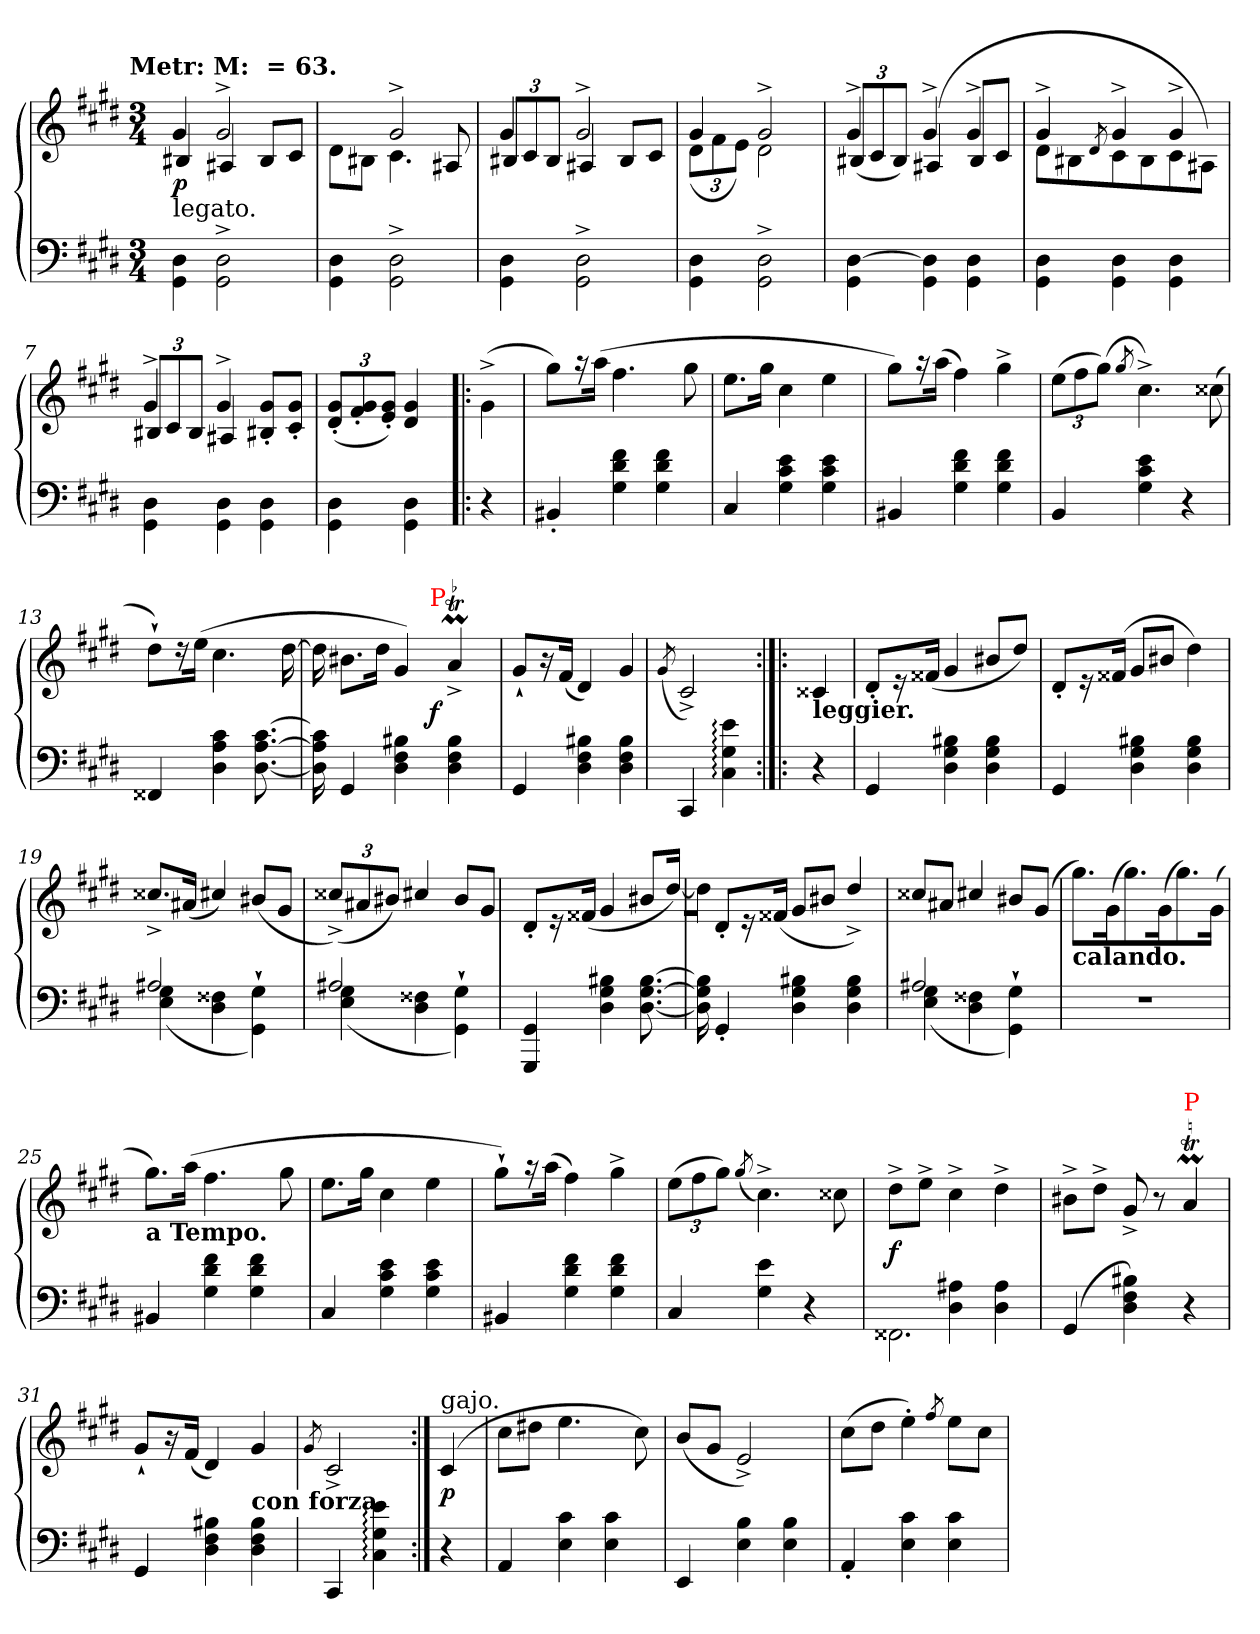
**kern	**kern	**dynam
*part1	*part1	*part1
*staff2	*staff1	*staff1/2
*clefF4	*clefG2	*
*k[f#c#g#d#]	*k[f#c#g#d#]	*
*c#:	*c#:	*
!!LO:TX:omd:t=Metr&colon; M&colon; &nbsp;=&nbsp;63.
*M3/4	*M3/4	*
*MM63	*MM63	*
=1	=1	=1
*	*^	*
!LO:TX:a:t=legato.	!	!	!
4D#\ 4GG#\	4g#	4B#X/	p
2D#^<\ 2GG#^<\	2g#^	4A#X/	.
.	.	8B#/L	.
.	.	8c#/J	.
=2	=2	=2	=2
4D#\ 4GG#\	4ryy	8d#\L	.
.	.	8B#XJ	.
2D#^<\ 2GG#^<\	2g#^	4.c#	.
.	.	8A#X/	.
=3	=3	=3	=3
*	*	*Xbrackettup	*
4D#\ 4GG#\	4g#	12B#XL	.
.	.	12c#/	.
.	.	12B#/J	.
2D#^<\ 2GG#^<\	2g#^	4A#X/	.
.	.	8B#/L	.
.	.	8c#/J	.
=4	=4	=4	=4
4D#\ 4GG#\	4g#	(12d#L	.
.	.	12f#	.
.	.	12eJ)	.
2D#^<\ 2GG#^<\	2g#^	2d#	.
=5	=5	=5	=5
[4D#\ 4GG#\	4g#^	(>12B#XL	.
.	.	12c#/	.
.	.	12B#/J)	.
4D#]\ 4GG#\	4g#^	(4A#X/	.
4D#\ 4GG#\	4g#^	8B#/L	.
.	.	8c#/J	.
=6	=6	=6	=6
4D#\ 4GG#\	4g#^	8d#L	.
.	.	8B#X	.
.	8qd#/	.	.
4D#\ 4GG#\	4g#^	8c#	.
.	.	8B#	.
4D#\ 4GG#\	4g#^	8c#	.
.	.	8A#XJ)	.
=7	=7	=7	=7
4D#\ 4GG#\	4g#^	12B#XL	.
.	.	12c#/	.
.	.	12B#/J	.
4D#\ 4GG#\	4g#^	4A#X/	.
4D#\ 4GG#\	8g#' 8B#X'L	4ryy	.
.	8g#' 8c#'J	.	.
*	*v	*v	*
=8	=8	=8
4D#\ 4GG#\	(<12g#'> 12d#'>L	.
.	12g#'> 12f#'>	.
.	12g#'> 12e'>J)	.
4D#\ 4GG#\	4g# 4d#	.
=!|:	=!|:	=!|:
4r	(>4g#^>\	.
=9	=9	=9
4BB#X'	8gg#L)	.
.	16r	.
.	(16aaJk	.
4f# 4d# 4G#	4.ff#	.
4f# 4d# 4G#	.	.
.	8gg#	.
=10	=10	=10
4C#	8.eeL	.
.	16gg#Jk	.
4e 4c# 4G#	4cc#	.
4e 4c# 4G#	4ee	.
=11	=11	=11
4BB#X	8gg#L)	.
.	16r	.
.	(16aaJk	.
4f# 4d# 4G#	4ff#)	.
4f# 4d# 4G#	4gg#^	.
=12	=12	=12
4BB	(12eeL	.
.	12ff#	.
.	(<12gg#J)	.
.	8qgg#/	.
4e 4c# 4G#	4.cc#^)	.
!LO:N:vis=4	!	!
8.r	.	.
!	!LO:N:vis=8	!
.	(16cc##X	.
=13	=13	=13
16ryy	16ryy	.
4FF##X	8dd#`L)	.
.	16r	.
.	(16eeJk	.
4c# 4A 4D#	4.cc#	.
[8.c# [8.A [8.D#	.	.
.	[16dd#	.
=14	=14	=14
*	*^	*
16c#] 16A] 16D#]	16dd#]	2ryy	.
4GG#	8.b#XL	.	.
.	16dd#Jk	.	.
4B#X 4F# 4D#	4g#)	.	.
!	!	!LO:TX:a:color=red:t=P	!
.	.	4ryy	f
!	!LO:TR:acc=-	!	!
4B# 4F# 4D#	4atM^>	.	.
.	.	16ryy	.
=15	=15	=15	=15
!	!LO:TX:a:B:t=con forza.	!	!
*	*v	*v	*
4GG#	8g#`L	.
.	16r	.
.	(16f#Jk	.
4B#X 4F# 4D#	4d#)	.
!LO:N:vis=4	!LO:N:vis=4	!
8B# 8F# 8D#	8g#	.
=16	=16	=16
8ryy	8ryy	.
.	(<8qg#/	.
4CC#	2c#^>)	.
4e: 4G#: 4C#:	.	.
=:|!|:	=:|!|:	=:|!|:
!	!LO:TX:b:B:t=leggier.	!
4r	4c##X	.
=17	=17	=17
4GG#	8d#'L	.
.	16r	.
.	(<16f##XJk	.
4B#X 4G# 4D#	4g#	.
4B# 4G# 4D#	8b#X/L	.
.	8dd#J)	.
=18	=18	=18
4GG#	8d#'L	.
.	16r	.
.	(<16f##XJk	.
4B#X 4G# 4D#	8g#L	.
.	8b#XJ	.
4B# 4G# 4D#	4dd#)	.
=19	=19	=19
*^	*	*
2A#X	(>4G# 4E	8.cc##X^/L	.
.	.	(<16a#XJk	.
.	4F##X 4D#	4cc#X/)	.
4ryy	4G#`\ 4GG#`\)	(<8b#XL	.
.	.	8g#J	.
=20	=20	=20	=20
2A#X	(>4G# 4E	(12cc##X^>/L)	.
.	.	12a#X	.
.	.	12b#XJ)	.
.	4F##X 4D#	4cc#X/	.
!LO:N:vis=4	!LO:N:vis=4	!	!
8.ryy	8.G#`\ 8.GG#`\)	8b#L	.
!	!	!LO:N:vis=8	!
.	.	16g#J	.
*v	*v	*	*
=21	=21	=21
16ryy	16ryy	.
4GG# 4GGG#	8d#'L	.
.	16r	.
.	(16f##XJk	.
4B#X 4G# 4D#	4g#	.
[8.B# [8.G# [8.D#	8b#X/L	.
.	[16dd#J)	.
=22	=22	=22
16B#] 16G#] 16D#]	16dd#J]	.
4GG#'	8d#'L	.
.	16r	.
.	(<16f##XJk	.
4B#X 4G# 4D#	8g#L	.
.	8b#XJ	.
4B# 4G# 4D#	4dd#^>/)	.
=23	=23	=23
*^	*	*
2A#X	(>4G# 4E	8cc##X/L	.
.	.	8a#XJ	.
.	4F##X 4D#	4cc#X/	.
4ryy	4G#`\ 4GG#`\)	8b#XL	.
.	.	(>8g#J	.
*v	*v	*	*
=24	=24	=24
!	!LO:TX:b:B:t=calando.	!
2.r	8.gg#L)	.
.	(16g#k	.
.	8.gg#)	.
.	(16g#k	.
.	8.gg#)	.
.	(16g#Jk	.
=25	=25	=25
!	!LO:TX:b:B:t=a Tempo.	!
4BB#X	8.gg#L)	.
.	(16aaJk	.
4f# 4d# 4G#	4.ff#	.
4f# 4d# 4G#	.	.
.	8gg#	.
=26	=26	=26
4C#	8.eeL	.
.	16gg#Jk	.
4e 4c# 4G#	4cc#	.
4e 4c# 4G#	4ee	.
=27	=27	=27
4BB#X	8gg#`L)	.
.	16r	.
.	(16aaJk	.
4f# 4d# 4G#	4ff#)	.
4f# 4d# 4G#	4gg#^	.
=28	=28	=28
4C#	(12eeL	.
.	12ff#	.
.	12gg#J)	.
.	(<8qgg#/	.
4e 4G#	4.cc#^)	.
4r	.	.
.	8cc##X	.
=29	=29	=29
*^	*	*
4ryy	2.FF##X	8dd#^L	f
.	.	8ee^J	.
4A#X\ 4D#\	.	4cc#^	.
4A#\ 4D#\	.	4dd#^	.
*v	*v	*	*
=30	=30	=30
(>4GG#	8b#X^L	.
.	8dd#^J	.
4B#X 4F# 4D#)	8g#^	.
.	8r	.
!	!LO:TX:a:color=red:t=P	!
4r	4aTM	.
=31	=31	=31
4GG#	8g#`L	.
.	16r	.
.	(16f#Jk	.
4B#X 4F# 4D#	4d#)	.
!	!LO:TX:b:B:t=con forza.	!
4B# 4F# 4D#	4g#	.
=32	=32	=32
.	8qg#/	.
4CC#	2c#^>	.
4e: 4G#: 4C#:	.	.
=:|!	=:|!	=:|!
!	!LO:TX:a:t=gajo.	!
4r	(>4c#	p
=33	=33	=33
4AA	8cc#L	.
.	8dd#XJ	.
4c# 4E	4.ee	.
4c# 4E	.	.
.	8cc#)	.
=34	=34	=34
4EE	(8bL	.
.	8g#J	.
4B 4E	2e^>)	.
4B 4E	.	.
=35	=35	=35
4AA'	(>8cc#L	.
.	8dd#J	.
4c# 4E	4ee')	.
.	8qff#/	.
4c# 4E	8eeL	.
.	8cc#J	.
=	=	=
*-	*-	*-
